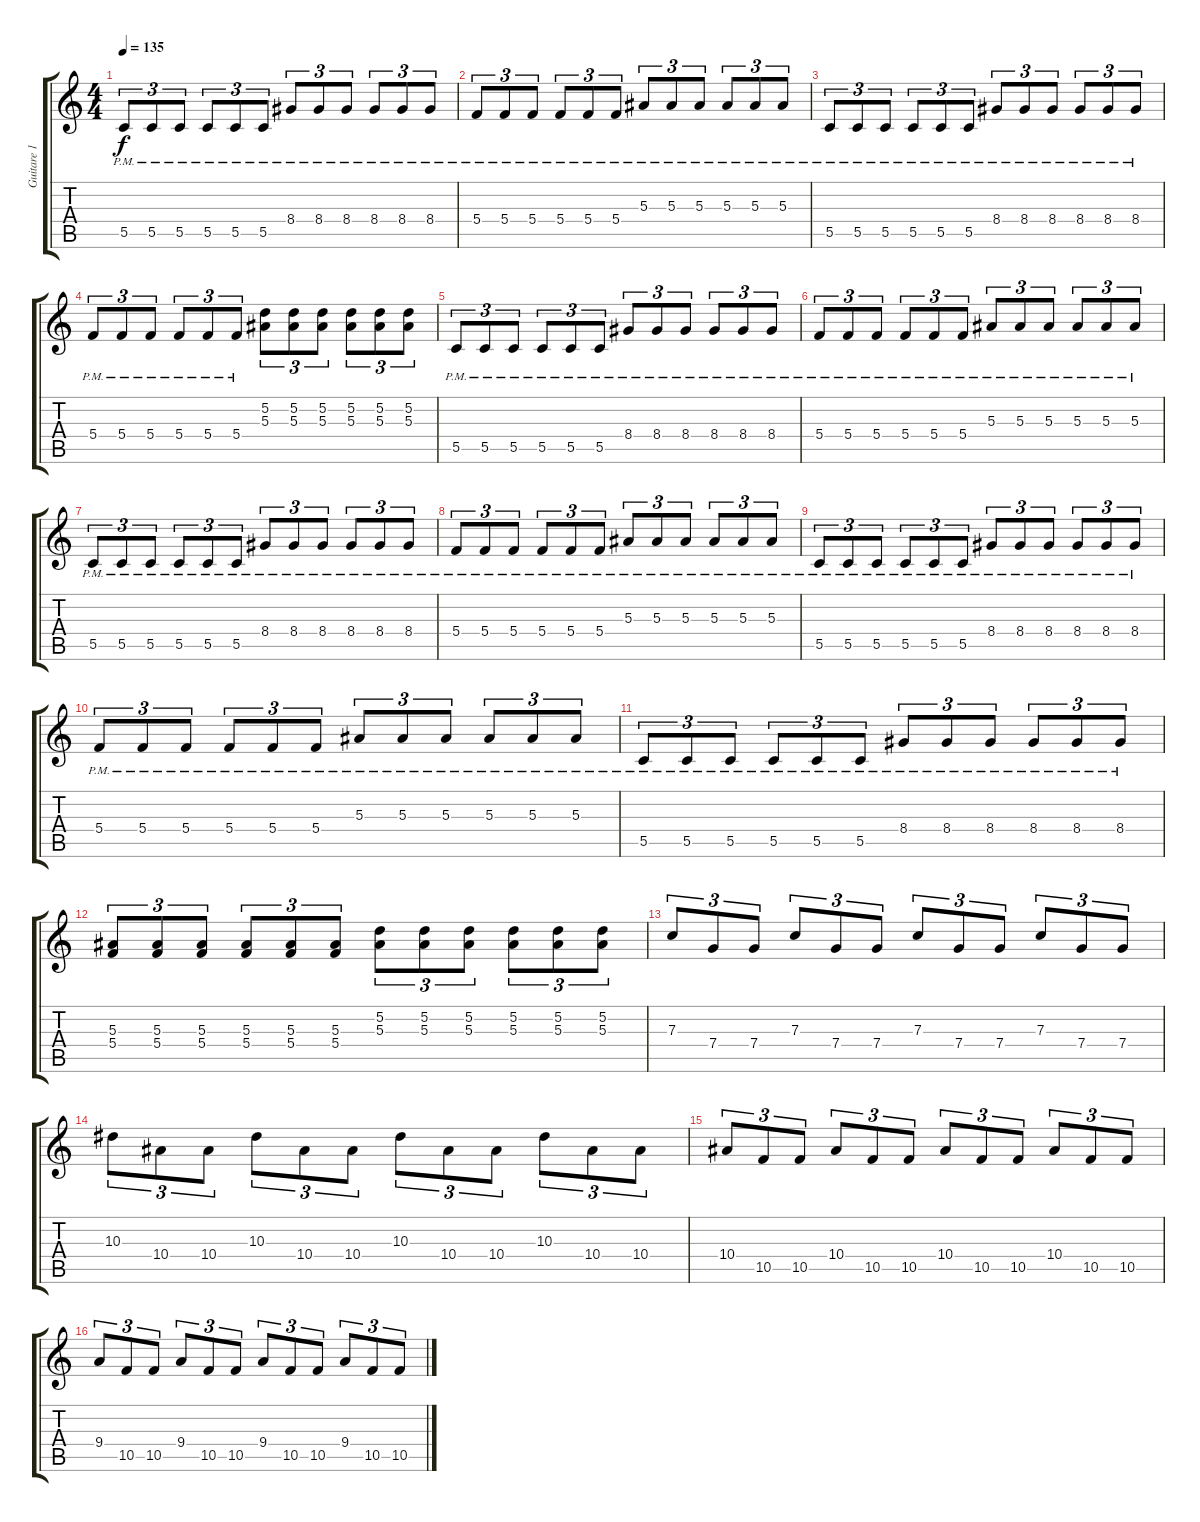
\track ("Guitare 1" "Guitare 1") {instrument distortionguitar}
\staff {score tabs}
\tuning (D4 A3 F3 C3 G2 D2) {hide}
\ts (4 4)
\tempo 135
\clef g2
\ks c
5.5{pm}.8{tu (3 2) dy f} 5.5{pm}.8{tu (3 2)} 5.5{pm}.8{tu (3 2)} 5.5{pm}.8{tu (3 2)} 5.5{pm}.8{tu (3 2)} 5.5{pm}.8{tu (3 2)} 8.4{pm}.8{tu (3 2)} 8.4{pm}.8{tu (3 2)} 8.4{pm}.8{tu (3 2)} 8.4{pm}.8{tu (3 2)} 8.4{pm}.8{tu (3 2)} 8.4{pm}.8{tu (3 2)} |
5.4{pm}.8{tu (3 2)} 5.4{pm}.8{tu (3 2)} 5.4{pm}.8{tu (3 2)} 5.4{pm}.8{tu (3 2)} 5.4{pm}.8{tu (3 2)} 5.4{pm}.8{tu (3 2)} 5.3{pm}.8{tu (3 2)} 5.3{pm}.8{tu (3 2)} 5.3{pm}.8{tu (3 2)} 5.3{pm}.8{tu (3 2)} 5.3{pm}.8{tu (3 2)} 5.3{pm}.8{tu (3 2)} |
5.5{pm}.8{tu (3 2)} 5.5{pm}.8{tu (3 2)} 5.5{pm}.8{tu (3 2)} 5.5{pm}.8{tu (3 2)} 5.5{pm}.8{tu (3 2)} 5.5{pm}.8{tu (3 2)} 8.4{pm}.8{tu (3 2)} 8.4{pm}.8{tu (3 2)} 8.4{pm}.8{tu (3 2)} 8.4{pm}.8{tu (3 2)} 8.4{pm}.8{tu (3 2)} 8.4{pm}.8{tu (3 2)} |
5.4{pm}.8{tu (3 2)} 5.4{pm}.8{tu (3 2)} 5.4{pm}.8{tu (3 2)} 5.4{pm}.8{tu (3 2)} 5.4{pm}.8{tu (3 2)} 5.4{pm}.8{tu (3 2)} (5.2 5.3).8{tu (3 2)} (5.2 5.3).8{tu (3 2)} (5.2 5.3).8{tu (3 2)} (5.2 5.3).8{tu (3 2)} (5.2 5.3).8{tu (3 2)} (5.2 5.3).8{tu (3 2)} |
5.5{pm}.8{tu (3 2)} 5.5{pm}.8{tu (3 2)} 5.5{pm}.8{tu (3 2)} 5.5{pm}.8{tu (3 2)} 5.5{pm}.8{tu (3 2)} 5.5{pm}.8{tu (3 2)} 8.4{pm}.8{tu (3 2)} 8.4{pm}.8{tu (3 2)} 8.4{pm}.8{tu (3 2)} 8.4{pm}.8{tu (3 2)} 8.4{pm}.8{tu (3 2)} 8.4{pm}.8{tu (3 2)} |
5.4{pm}.8{tu (3 2)} 5.4{pm}.8{tu (3 2)} 5.4{pm}.8{tu (3 2)} 5.4{pm}.8{tu (3 2)} 5.4{pm}.8{tu (3 2)} 5.4{pm}.8{tu (3 2)} 5.3{pm}.8{tu (3 2)} 5.3{pm}.8{tu (3 2)} 5.3{pm}.8{tu (3 2)} 5.3{pm}.8{tu (3 2)} 5.3{pm}.8{tu (3 2)} 5.3{pm}.8{tu (3 2)} |
5.5{pm}.8{tu (3 2)} 5.5{pm}.8{tu (3 2)} 5.5{pm}.8{tu (3 2)} 5.5{pm}.8{tu (3 2)} 5.5{pm}.8{tu (3 2)} 5.5{pm}.8{tu (3 2)} 8.4{pm}.8{tu (3 2)} 8.4{pm}.8{tu (3 2)} 8.4{pm}.8{tu (3 2)} 8.4{pm}.8{tu (3 2)} 8.4{pm}.8{tu (3 2)} 8.4{pm}.8{tu (3 2)} |
5.4{pm}.8{tu (3 2)} 5.4{pm}.8{tu (3 2)} 5.4{pm}.8{tu (3 2)} 5.4{pm}.8{tu (3 2)} 5.4{pm}.8{tu (3 2)} 5.4{pm}.8{tu (3 2)} 5.3{pm}.8{tu (3 2)} 5.3{pm}.8{tu (3 2)} 5.3{pm}.8{tu (3 2)} 5.3{pm}.8{tu (3 2)} 5.3{pm}.8{tu (3 2)} 5.3{pm}.8{tu (3 2)} |
5.5{pm}.8{tu (3 2)} 5.5{pm}.8{tu (3 2)} 5.5{pm}.8{tu (3 2)} 5.5{pm}.8{tu (3 2)} 5.5{pm}.8{tu (3 2)} 5.5{pm}.8{tu (3 2)} 8.4{pm}.8{tu (3 2)} 8.4{pm}.8{tu (3 2)} 8.4{pm}.8{tu (3 2)} 8.4{pm}.8{tu (3 2)} 8.4{pm}.8{tu (3 2)} 8.4{pm}.8{tu (3 2)} |
5.4{pm}.8{tu (3 2)} 5.4{pm}.8{tu (3 2)} 5.4{pm}.8{tu (3 2)} 5.4{pm}.8{tu (3 2)} 5.4{pm}.8{tu (3 2)} 5.4{pm}.8{tu (3 2)} 5.3{pm}.8{tu (3 2)} 5.3{pm}.8{tu (3 2)} 5.3{pm}.8{tu (3 2)} 5.3{pm}.8{tu (3 2)} 5.3{pm}.8{tu (3 2)} 5.3{pm}.8{tu (3 2)} |
5.5{pm}.8{tu (3 2)} 5.5{pm}.8{tu (3 2)} 5.5{pm}.8{tu (3 2)} 5.5{pm}.8{tu (3 2)} 5.5{pm}.8{tu (3 2)} 5.5{pm}.8{tu (3 2)} 8.4{pm}.8{tu (3 2)} 8.4{pm}.8{tu (3 2)} 8.4{pm}.8{tu (3 2)} 8.4{pm}.8{tu (3 2)} 8.4{pm}.8{tu (3 2)} 8.4{pm}.8{tu (3 2)} |
(5.3 5.4).8{tu (3 2)} (5.3 5.4).8{tu (3 2)} (5.3 5.4).8{tu (3 2)} (5.3 5.4).8{tu (3 2)} (5.3 5.4).8{tu (3 2)} (5.3 5.4).8{tu (3 2)} (5.2 5.3).8{tu (3 2)} (5.2 5.3).8{tu (3 2)} (5.2 5.3).8{tu (3 2)} (5.2 5.3).8{tu (3 2)} (5.2 5.3).8{tu (3 2)} (5.2 5.3).8{tu (3 2)} |
7.3.8{tu (3 2)} 7.4.8{tu (3 2)} 7.4.8{tu (3 2)} 7.3.8{tu (3 2)} 7.4.8{tu (3 2)} 7.4.8{tu (3 2)} 7.3.8{tu (3 2)} 7.4.8{tu (3 2)} 7.4.8{tu (3 2)} 7.3.8{tu (3 2)} 7.4.8{tu (3 2)} 7.4.8{tu (3 2)} |
10.3.8{tu (3 2)} 10.4.8{tu (3 2)} 10.4.8{tu (3 2)} 10.3.8{tu (3 2)} 10.4.8{tu (3 2)} 10.4.8{tu (3 2)} 10.3.8{tu (3 2)} 10.4.8{tu (3 2)} 10.4.8{tu (3 2)} 10.3.8{tu (3 2)} 10.4.8{tu (3 2)} 10.4.8{tu (3 2)} |
10.4.8{tu (3 2)} 10.5.8{tu (3 2)} 10.5.8{tu (3 2)} 10.4.8{tu (3 2)} 10.5.8{tu (3 2)} 10.5.8{tu (3 2)} 10.4.8{tu (3 2)} 10.5.8{tu (3 2)} 10.5.8{tu (3 2)} 10.4.8{tu (3 2)} 10.5.8{tu (3 2)} 10.5.8{tu (3 2)} |
9.4.8{tu (3 2)} 10.5.8{tu (3 2)} 10.5.8{tu (3 2)} 9.4.8{tu (3 2)} 10.5.8{tu (3 2)} 10.5.8{tu (3 2)} 9.4.8{tu (3 2)} 10.5.8{tu (3 2)} 10.5.8{tu (3 2)} 9.4.8{tu (3 2)} 10.5.8{tu (3 2)} 10.5.8{tu (3 2)}
